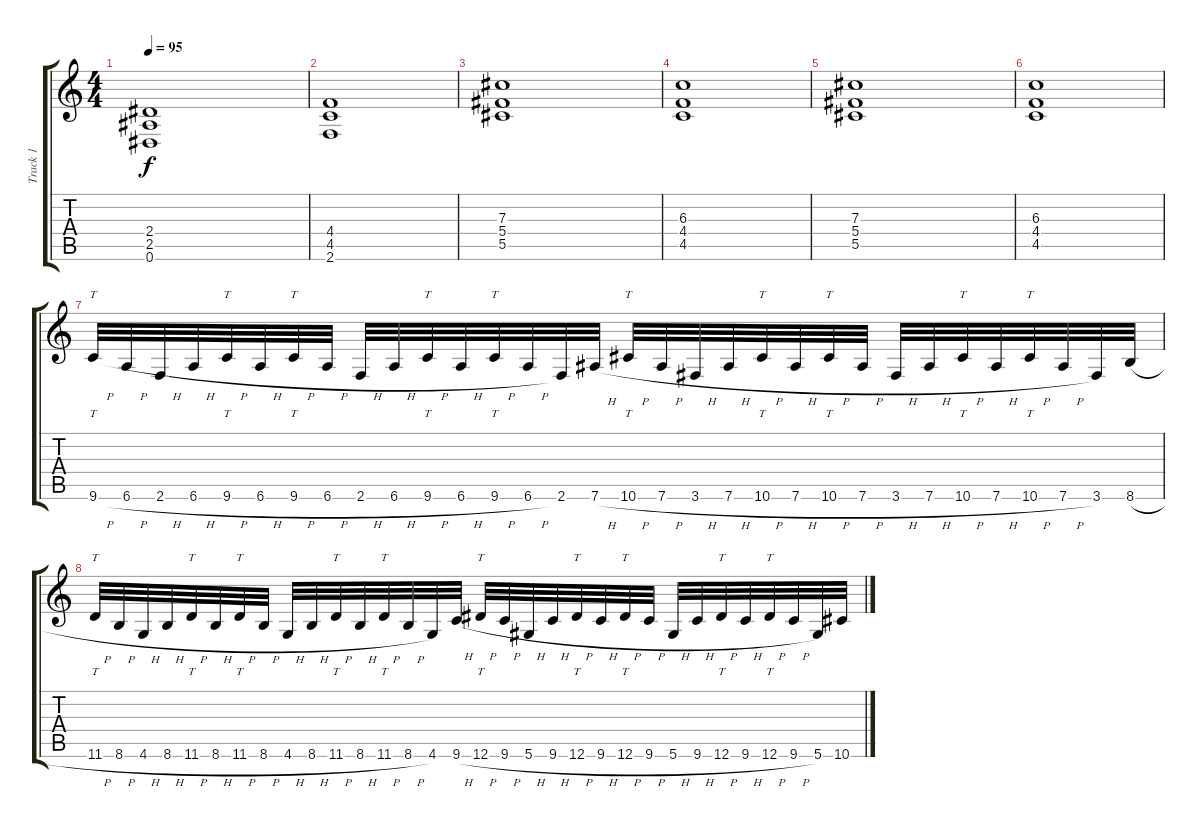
\track ("Track 1" "Track 1") {instrument overdrivenguitar}
\staff {score tabs}
\tuning (Eb4 Bb3 Gb3 Db3 Ab2 Eb2) {hide}
\ts (4 4)
\tempo 95
\clef g2
\ks c
(2.4 2.5 0.6).1{dy f} |
(4.4 4.5 2.6).1 |
(7.3 5.4 5.5).1 |
(6.3 4.4 4.5).1 |
(7.3 5.4 5.5).1 |
(6.3 4.4 4.5).1 |
9.6{h}.32{tt} 6.6{h}.32 2.6{h}.32 6.6{h}.32 9.6{h}.32{tt} 6.6{h}.32 9.6{h}.32{tt} 6.6{h}.32 2.6{h}.32 6.6{h}.32 9.6{h}.32{tt} 6.6{h}.32 9.6{h}.32{tt} 6.6{h}.32 2.6.32 7.6{h}.32 10.6{h}.32{tt} 7.6{h}.32 3.6{h}.32 7.6{h}.32 10.6{h}.32{tt} 7.6{h}.32 10.6{h}.32{tt} 7.6{h}.32 3.6{h}.32 7.6{h}.32 10.6{h}.32{tt} 7.6{h}.32 10.6{h}.32{tt} 7.6{h}.32 3.6.32 8.6{h}.32 |
11.6{h}.32{tt} 8.6{h}.32 4.6{h}.32 8.6{h}.32 11.6{h}.32{tt} 8.6{h}.32 11.6{h}.32{tt} 8.6{h}.32 4.6{h}.32 8.6{h}.32 11.6{h}.32{tt} 8.6{h}.32 11.6{h}.32{tt} 8.6{h}.32 4.6.32 9.6{h}.32 12.6{h}.32{tt} 9.6{h}.32 5.6{h}.32 9.6{h}.32 12.6{h}.32{tt} 9.6{h}.32 12.6{h}.32{tt} 9.6{h}.32 5.6{h}.32 9.6{h}.32 12.6{h}.32{tt} 9.6{h}.32 12.6{h}.32{tt} 9.6{h}.32 5.6.32 10.6{h}.32
